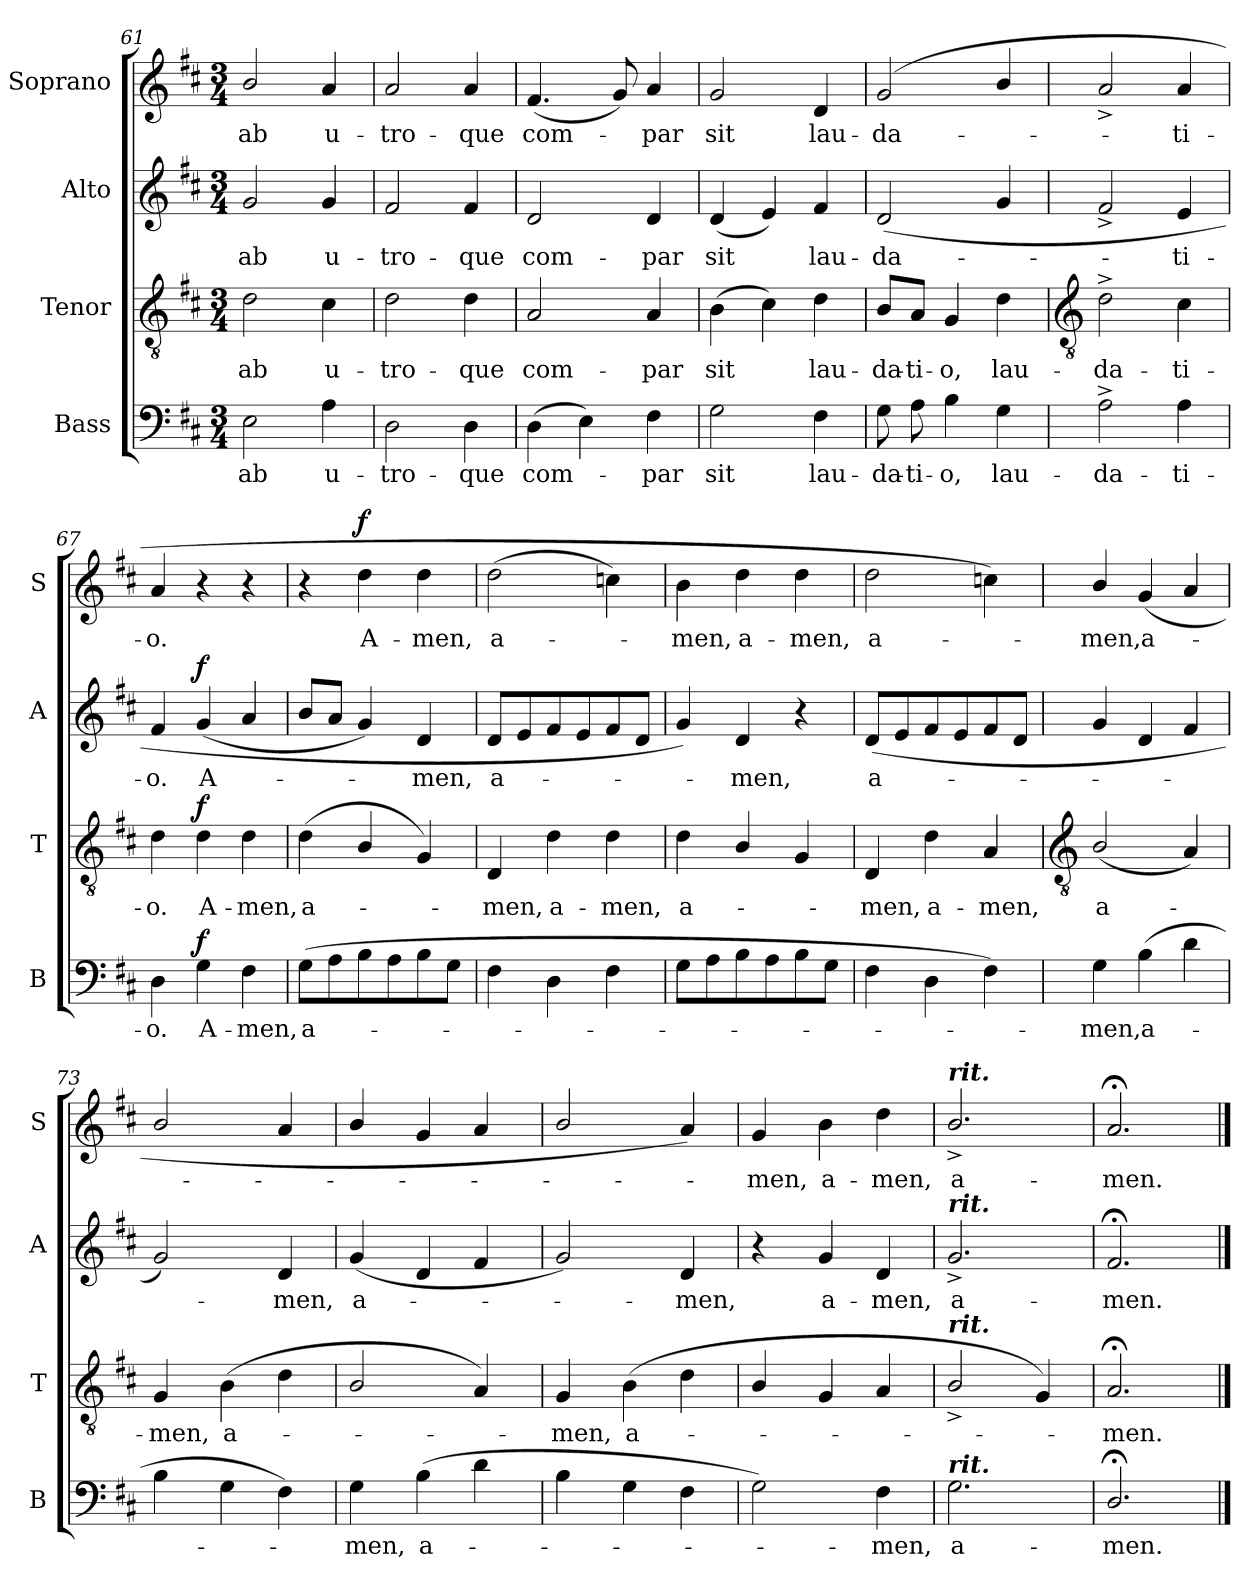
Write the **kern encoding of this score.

**kern	**text	**dynam	**kern	**text	**dynam	**kern	**text	**dynam	**kern	**text	**dynam
*part4	*part4	*part4	*part3	*part3	*part3	*part2	*part2	*part2	*part1	*part1	*part1
*staff4	*staff4	*staff4	*staff3	*staff3	*staff3	*staff2	*staff2	*staff2	*staff1	*staff1	*staff1
*I"Bass	*	*	*I"Tenor	*	*	*I"Alto	*	*	*I"Soprano	*	*
*I'B	*	*	*I'T	*	*	*I'A	*	*	*I'S	*	*
*clefF4	*	*	*clefGv2	*	*	*clefG2	*	*	*clefG2	*	*
*k[f#c#]	*	*	*k[f#c#]	*	*	*k[f#c#]	*	*	*k[f#c#]	*	*
*D:	*	*	*D:	*	*	*D:	*	*	*D:	*	*
*M3/4	*	*	*M3/4	*	*	*M3/4	*	*	*M3/4	*	*
=61	=61	=61	=61	=61	=61	=61	=61	=61	=61	=61	=61
!	!LO:LY:b	!	!	!LO:LY:b	!	!	!LO:LY:b	!	!	!LO:LY:b	!
2E	ab	.	2d	ab	.	2g	ab	.	2b/	ab	.
!	!LO:LY:b	!	!	!LO:LY:b	!	!	!LO:LY:b	!	!	!LO:LY:b	!
4A	u-	.	4c#	u-	.	4g	u-	.	4a	u-	.
=62	=62	=62	=62	=62	=62	=62	=62	=62	=62	=62	=62
!	!LO:LY:b	!	!	!LO:LY:b	!	!	!LO:LY:b	!	!	!LO:LY:b	!
2D	-tro-	.	2d	-tro-	.	2f#	-tro-	.	2a	-tro-	.
!	!LO:LY:b	!	!	!LO:LY:b	!	!	!LO:LY:b	!	!	!LO:LY:b	!
4D	-que	.	4d	-que	.	4f#	-que	.	4a	-que	.
=63	=63	=63	=63	=63	=63	=63	=63	=63	=63	=63	=63
!	!LO:LY:b	!	!	!LO:LY:b	!	!	!LO:LY:b	!	!	!LO:LY:b	!
(>4D	com-	.	2A	com-	.	2d	com-	.	(<4.f#	com-	.
4E)	.	.	.	.	.	.	.	.	.	.	.
.	.	.	.	.	.	.	.	.	8g)	.	.
!	!LO:LY:b	!	!	!LO:LY:b	!	!	!LO:LY:b	!	!	!LO:LY:b	!
4F#	par	.	4A	-par	.	4d	-par	.	4a	par	.
=64	=64	=64	=64	=64	=64	=64	=64	=64	=64	=64	=64
!	!LO:LY:b	!	!	!LO:LY:b	!	!	!LO:LY:b	!	!	!LO:LY:b	!
2G	sit	.	(>4B	sit	.	(<4d	sit	.	2g	sit	.
.	.	.	4c#)	.	.	4e)	.	.	.	.	.
!	!LO:LY:b	!	!	!LO:LY:b	!	!	!LO:LY:b	!	!	!LO:LY:b	!
4F#	lau-	.	4d	lau-	.	4f#	lau-	.	4d	lau-	.
=65	=65	=65	=65	=65	=65	=65	=65	=65	=65	=65	=65
!	!LO:LY:b	!	!	!LO:LY:b	!	!	!LO:LY:b	!	!	!LO:LY:b	!
8G	-da-	.	8B/L	-da-	.	(<2d	-da-	.	(>2g	-da-	.
!	!LO:LY:b	!	!	!LO:LY:b	!	!	!	!	!	!	!
8A	-ti-	.	8A/J	-ti-	.	.	.	.	.	.	.
!	!LO:LY:b	!	!	!LO:LY:b	!	!	!	!	!	!	!
4B	-o,	.	4G	-o,	.	.	.	.	.	.	.
!	!LO:LY:b	!	!	!LO:LY:b	!	!	!	!	!	!	!
4G	lau-	.	4d	lau-	.	4g	.	.	4b/	.	.
!!LO:LB:g=z
=66	=66	=66	=66	=66	=66	=66	=66	=66	=66	=66	=66
*	*	*	*clefGv2	*	*	*	*	*	*	*	*
!	!LO:LY:b	!	!	!LO:LY:b	!	!	!	!	!	!	!
2A^	-da-	.	2d^	-da-	.	2f#^	.	.	2a^	.	.
!	!LO:LY:b	!	!	!LO:LY:b	!	!	!LO:LY:b	!	!	!LO:LY:b	!
4A	-ti-	.	4c#	-ti-	.	4e	ti-	.	4a	ti-	.
=67	=67	=67	=67	=67	=67	=67	=67	=67	=67	=67	=67
!	!LO:LY:b	!	!	!LO:LY:b	!	!	!LO:LY:b	!	!	!LO:LY:b	!
4D	-o.	.	4d	-o.	.	4f#	-o.	.	4a	-o.	.
!	!LO:LY:b	!LO:DY:b	!	!LO:LY:b	!LO:DY:b	!	!LO:LY:b	!LO:DY:b	!	!	!
4G	A-	f	4d	A-	f	(<4g	A-	f	4r	.	.
!	!LO:LY:b	!	!	!LO:LY:b	!	!	!	!	!	!	!
4F#	-men,	.	4d	-men,	.	4a	.	.	4r	.	.
=68	=68	=68	=68	=68	=68	=68	=68	=68	=68	=68	=68
!	!LO:LY:b	!	!	!LO:LY:b	!	!	!	!	!	!	!
(>8GL	a-	.	(<4d	a-	.	8bL	.	.	4r	.	.
8A	.	.	.	.	.	8aJ	.	.	.	.	.
!	!	!	!	!	!	!	!	!	!	!LO:LY:b	!LO:DY:b
8B	.	.	4B/	.	.	4g)	.	.	4dd	A-	f
8A	.	.	.	.	.	.	.	.	.	.	.
!	!	!	!	!	!	!	!LO:LY:b	!	!	!LO:LY:b	!
8B	.	.	4G)	.	.	4d	men,	.	4dd	-men,	.
8GJ	.	.	.	.	.	.	.	.	.	.	.
=69	=69	=69	=69	=69	=69	=69	=69	=69	=69	=69	=69
!	!	!	!	!LO:LY:b	!	!	!LO:LY:b	!	!	!LO:LY:b	!
4F#	.	.	4D	men,	.	8dL	a-	.	(>2dd	a-	.
.	.	.	.	.	.	8e	.	.	.	.	.
!	!	!	!	!LO:LY:b	!	!	!	!	!	!	!
4D	.	.	4d	a-	.	8f#	.	.	.	.	.
.	.	.	.	.	.	8e	.	.	.	.	.
!	!	!	!	!LO:LY:b	!	!	!	!	!	!	!
4F#	.	.	4d	-men,	.	8f#	.	.	4ccn)	.	.
.	.	.	.	.	.	8dJ	.	.	.	.	.
=70	=70	=70	=70	=70	=70	=70	=70	=70	=70	=70	=70
!	!	!	!	!LO:LY:b	!	!	!	!	!	!LO:LY:b	!
8GL	.	.	4d	a-	.	4g)	.	.	4b	men,	.
8A	.	.	.	.	.	.	.	.	.	.	.
!	!	!	!	!	!	!	!LO:LY:b	!	!	!LO:LY:b	!
8B	.	.	4B/	.	.	4d	men,	.	4dd	a-	.
8A	.	.	.	.	.	.	.	.	.	.	.
!	!	!	!	!	!	!	!	!	!	!LO:LY:b	!
8B	.	.	4G	.	.	4r	.	.	4dd	-men,	.
8GJ	.	.	.	.	.	.	.	.	.	.	.
=71	=71	=71	=71	=71	=71	=71	=71	=71	=71	=71	=71
!	!	!	!	!LO:LY:b	!	!	!LO:LY:b	!	!	!LO:LY:b	!
4F#	.	.	4D	men,	.	(<8dL	a-	.	2dd	a-	.
.	.	.	.	.	.	8e	.	.	.	.	.
!	!	!	!	!LO:LY:b	!	!	!	!	!	!	!
4D	.	.	4d	a-	.	8f#	.	.	.	.	.
.	.	.	.	.	.	8e	.	.	.	.	.
!	!	!	!	!LO:LY:b	!	!	!	!	!	!	!
4F#)	.	.	4A	-men,	.	8f#	.	.	4ccn)	.	.
.	.	.	.	.	.	8dJ	.	.	.	.	.
!!LO:LB:g=z
=72	=72	=72	=72	=72	=72	=72	=72	=72	=72	=72	=72
*	*	*	*clefGv2	*	*	*	*	*	*	*	*
!	!LO:LY:b	!	!	!LO:LY:b	!	!	!	!	!	!LO:LY:b	!
4G	men,	.	(<2B/	a-	.	4g	.	.	4b/	men,	.
!	!LO:LY:b	!	!	!	!	!	!	!	!	!LO:LY:b	!
(>4B	a-	.	.	.	.	4d	.	.	(<4g	a-	.
4d	.	.	4A)	.	.	4f#	.	.	4a	.	.
=73	=73	=73	=73	=73	=73	=73	=73	=73	=73	=73	=73
!	!	!	!	!LO:LY:b	!	!	!	!	!	!	!
4B	.	.	4G	men,	.	2g)	.	.	2b/	.	.
!	!	!	!	!LO:LY:b	!	!	!	!	!	!	!
4G	.	.	(<4B	a-	.	.	.	.	.	.	.
!	!	!	!	!	!	!	!LO:LY:b	!	!	!	!
4F#)	.	.	4d	.	.	4d	men,	.	4a	.	.
=74	=74	=74	=74	=74	=74	=74	=74	=74	=74	=74	=74
!	!LO:LY:b	!	!	!	!	!	!LO:LY:b	!	!	!	!
4G	men,	.	2B/	.	.	(<4g	a-	.	4b/	.	.
!	!LO:LY:b	!	!	!	!	!	!	!	!	!	!
(>4B	a-	.	.	.	.	4d	.	.	4g	.	.
4d	.	.	4A)	.	.	4f#	.	.	4a	.	.
=75	=75	=75	=75	=75	=75	=75	=75	=75	=75	=75	=75
!	!	!	!	!LO:LY:b	!	!	!	!	!	!	!
4B	.	.	4G	men,	.	2g)	.	.	2b/	.	.
!	!	!	!	!LO:LY:b	!	!	!	!	!	!	!
4G	.	.	(<4B	a-	.	.	.	.	.	.	.
!	!	!	!	!	!	!	!LO:LY:b	!	!	!	!
4F#	.	.	4d	.	.	4d	men,	.	4a)	.	.
=76	=76	=76	=76	=76	=76	=76	=76	=76	=76	=76	=76
!	!	!	!	!	!	!	!	!	!	!LO:LY:b	!
2G)	.	.	4B/	.	.	4r	.	.	4g	men,	.
!	!	!	!	!	!	!	!LO:LY:b	!	!	!LO:LY:b	!
.	.	.	4G	.	.	4g	a-	.	4b	a-	.
!	!LO:LY:b	!	!	!	!	!	!LO:LY:b	!	!	!LO:LY:b	!
4F#	men,	.	4A	.	.	4d	-men,	.	4dd	-men,	.
=77	=77	=77	=77	=77	=77	=77	=77	=77	=77	=77	=77
!	!	!	!	!	!	!	!	!	!LO:TX:a:Bi:t=rit.	!	!
!	!	!	!	!	!	!LO:TX:a:Bi:t=rit.	!	!	!	!	!
!	!	!	!LO:TX:a:Bi:t=rit.	!	!	!	!	!	!	!	!
!LO:TX:a:Bi:t=rit.	!	!	!	!	!	!	!	!	!	!	!
!	!LO:LY:b	!	!	!	!	!	!LO:LY:b	!	!	!LO:LY:b	!
2.G	a-	.	2B^/	.	.	2.g^	a-	.	2.b^/	a-	.
.	.	.	4G)	.	.	.	.	.	.	.	.
=78	=78	=78	=78	=78	=78	=78	=78	=78	=78	=78	=78
!	!LO:LY:b	!	!	!LO:LY:b	!	!	!LO:LY:b	!	!	!LO:LY:b	!
2.D;</	-men.	.	2.A;<	men.	.	2.f#;<	-men.	.	2.a;<	-men.	.
==	==	==	==	==	==	==	==	==	==	==	==
*-	*-	*-	*-	*-	*-	*-	*-	*-	*-	*-	*-
